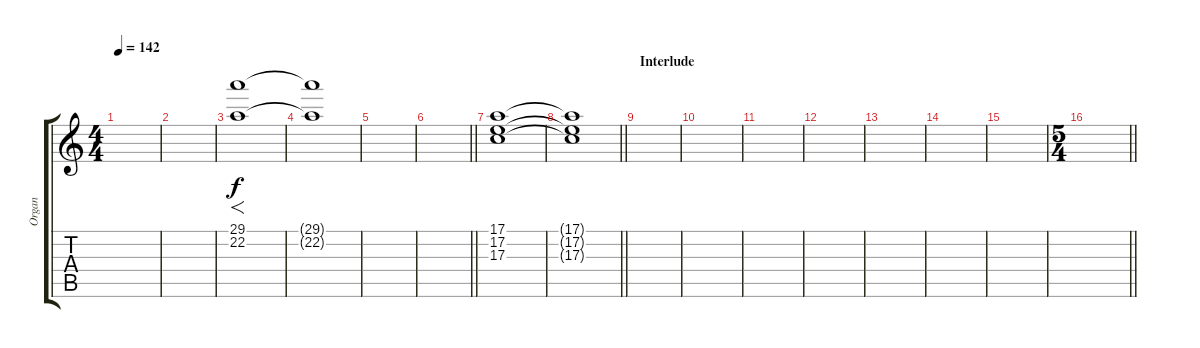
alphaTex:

\track ("Organ" "Organ") {instrument rockorgan}
\staff {score tabs}
\tuning (E4 B3 G3 D3 A2 E2) {hide}
\ts (4 4)
\tempo 142
\clef g2
\ks c
|
|
(29.1 22.2).1{f} |
(29.1{t} 22.2{t}).1 |
|
\barLineRight lightlight
|
(17.1 17.2 17.3).1 |
\barLineRight lightlight
(17.1{t} 17.2{t} 17.3{t}).1 |
\section ("" "Interlude")
|
|
|
|
|
|
|
\ts (5 4)
\barLineRight lightlight
